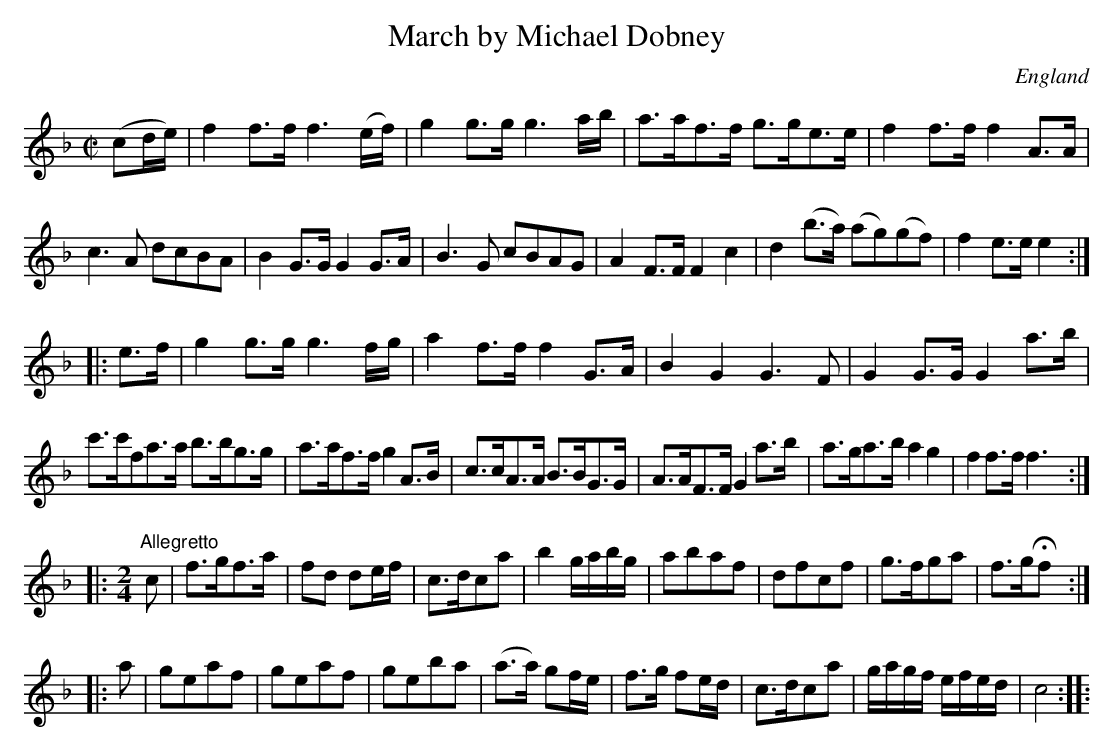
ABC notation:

X:1
T:March by Michael Dobney
L:1/8
M:C|
O:England
K:F
(cd/e/) |\
f2f>f f3(e/f/) | g2g>g g3a/b/ | a>af>f g>ge>e | f2f>f f2 A>A |
c3A   dcBA     | B2G>G G2G>A  | B3G    cBAG   | A2F>F F2 c2  | \
d2(b>a) (ag)(gf) | f2e>e e2 ::
e>f |\
g2g>g  g3f/g/ | a2f>f   f2 G>A | B2G2   G3F    | G2 G>G G2 a>b |
c'>c'fa>a b>bg>g | a>af>f  g2 A>B | c>cA>A B>BG>G | A>AF>F G2 a>b | \
a>ga>b a2g2 | f2f>f f3 ::
"^Allegretto"
M:2/4
L:1/8
c | \
f>gf>a | fd de/f/ | c>dca | b2 g/a/b/g/ | \
abaf | dfcf | g>fga | f>gHf ::
a |\
geaf | geaf | geba | (a>a) gf/e/ | \
f>g fe/d/ | c>dca | g/a/g/f/ e/f/e/d/ | c4 ::
